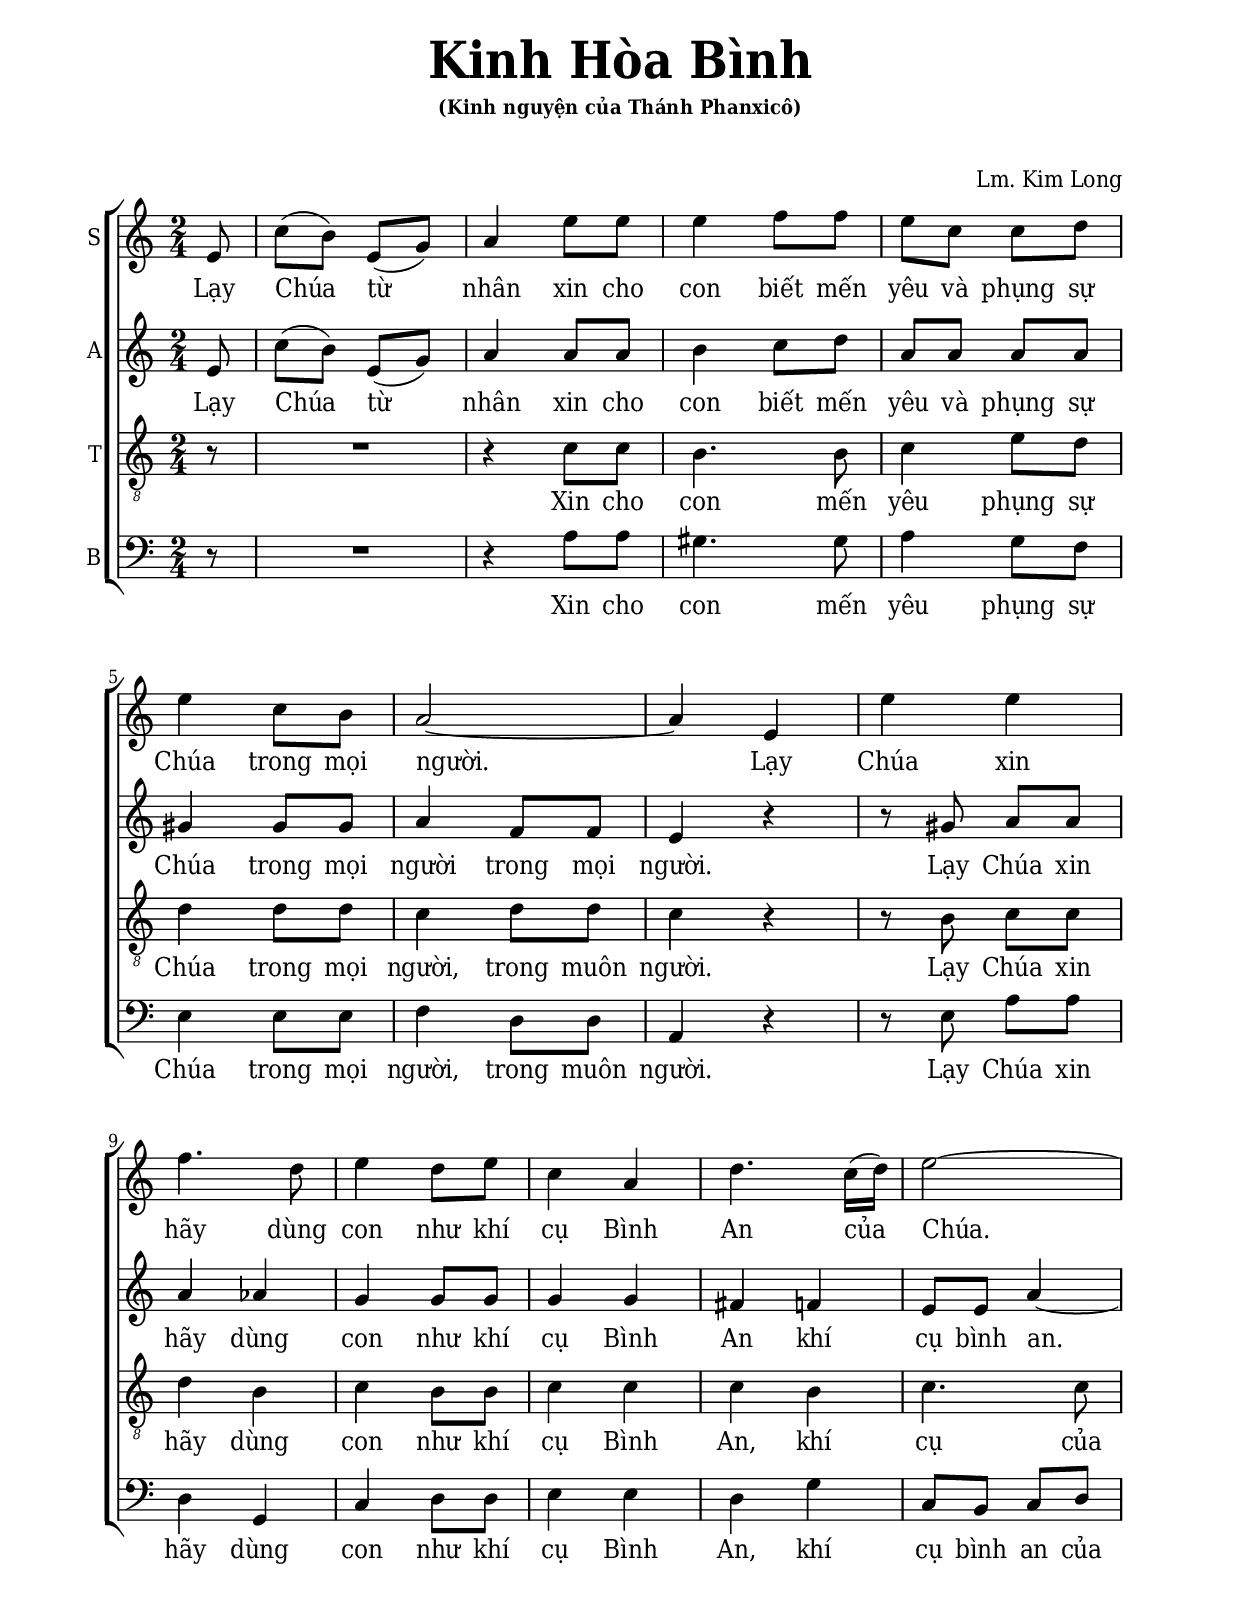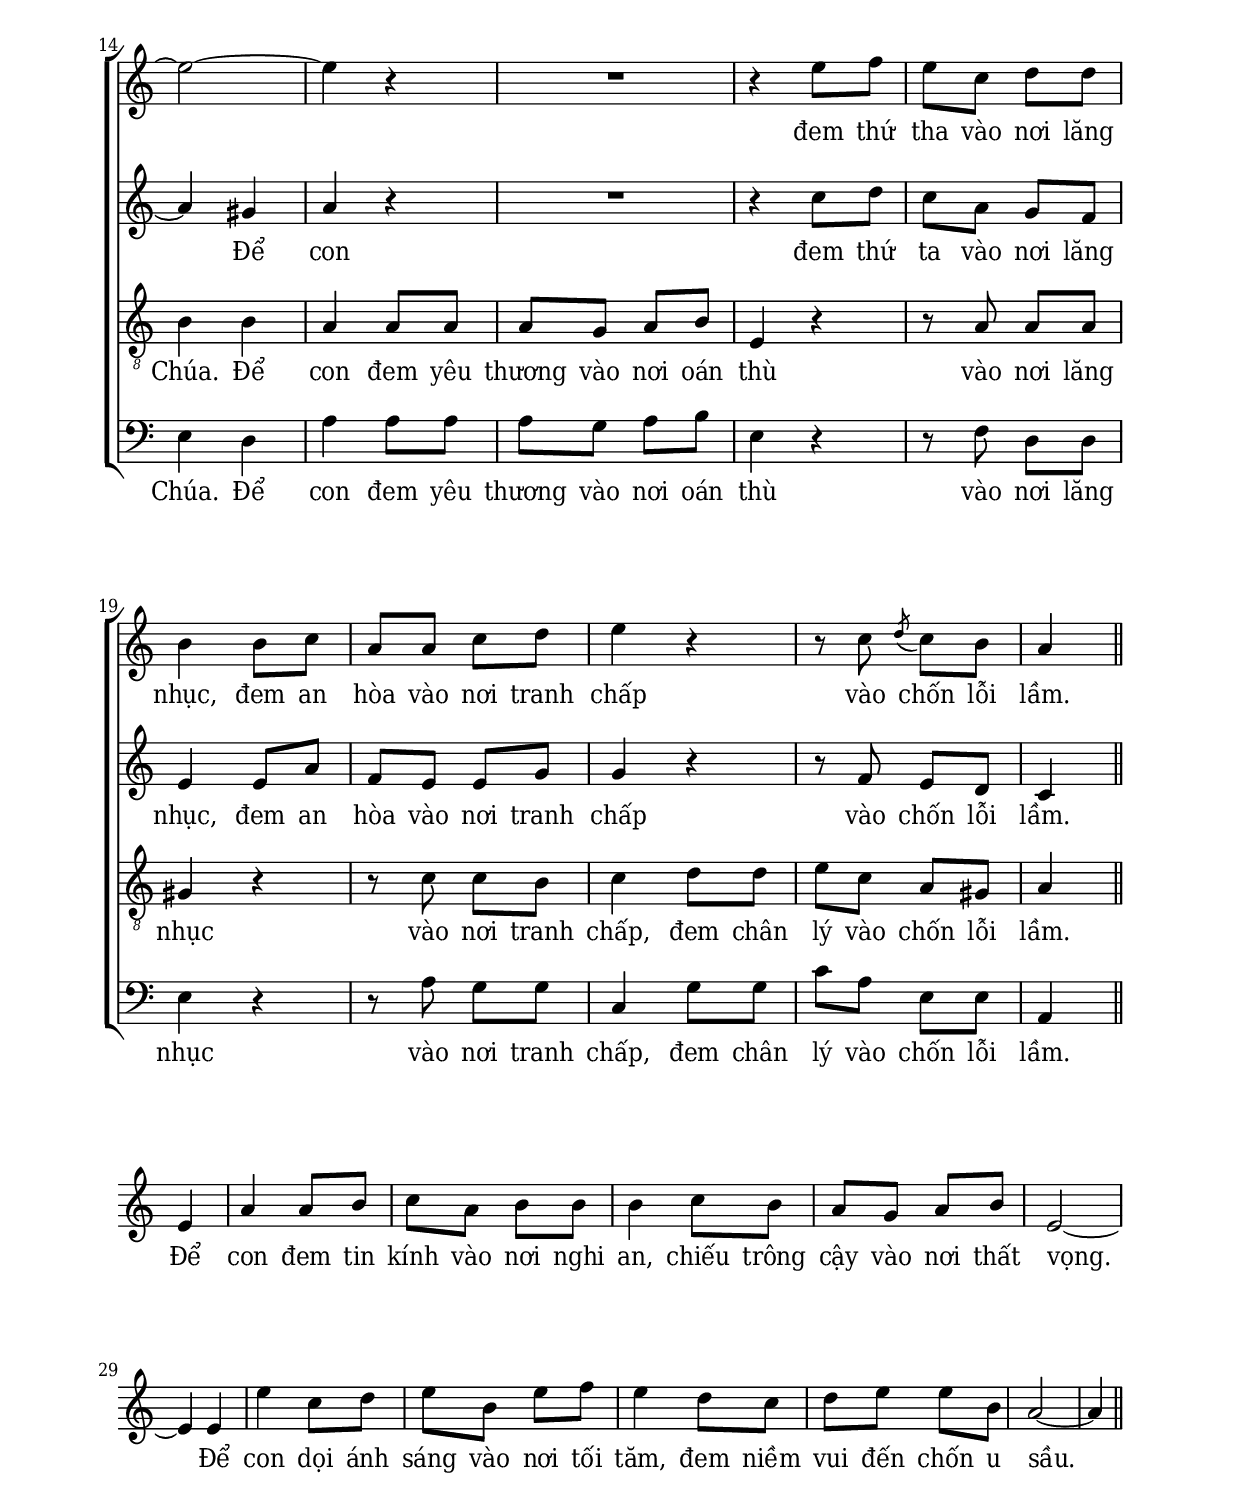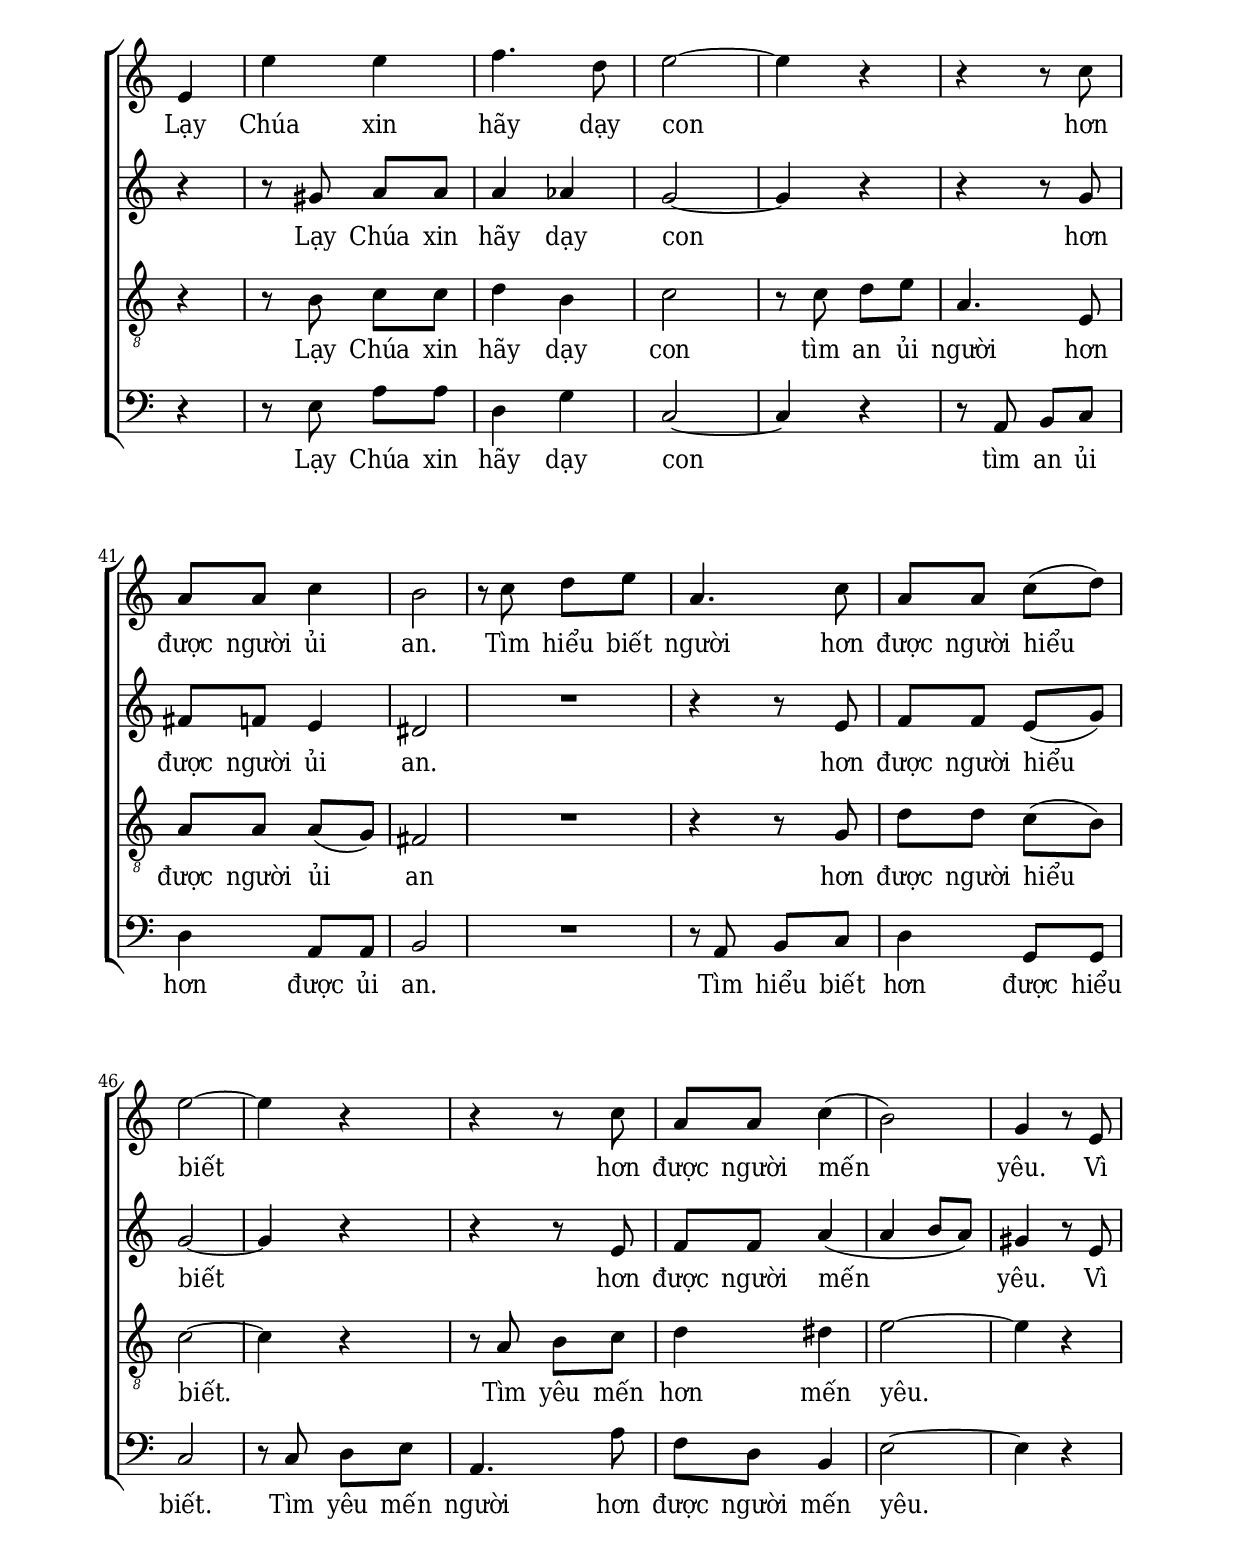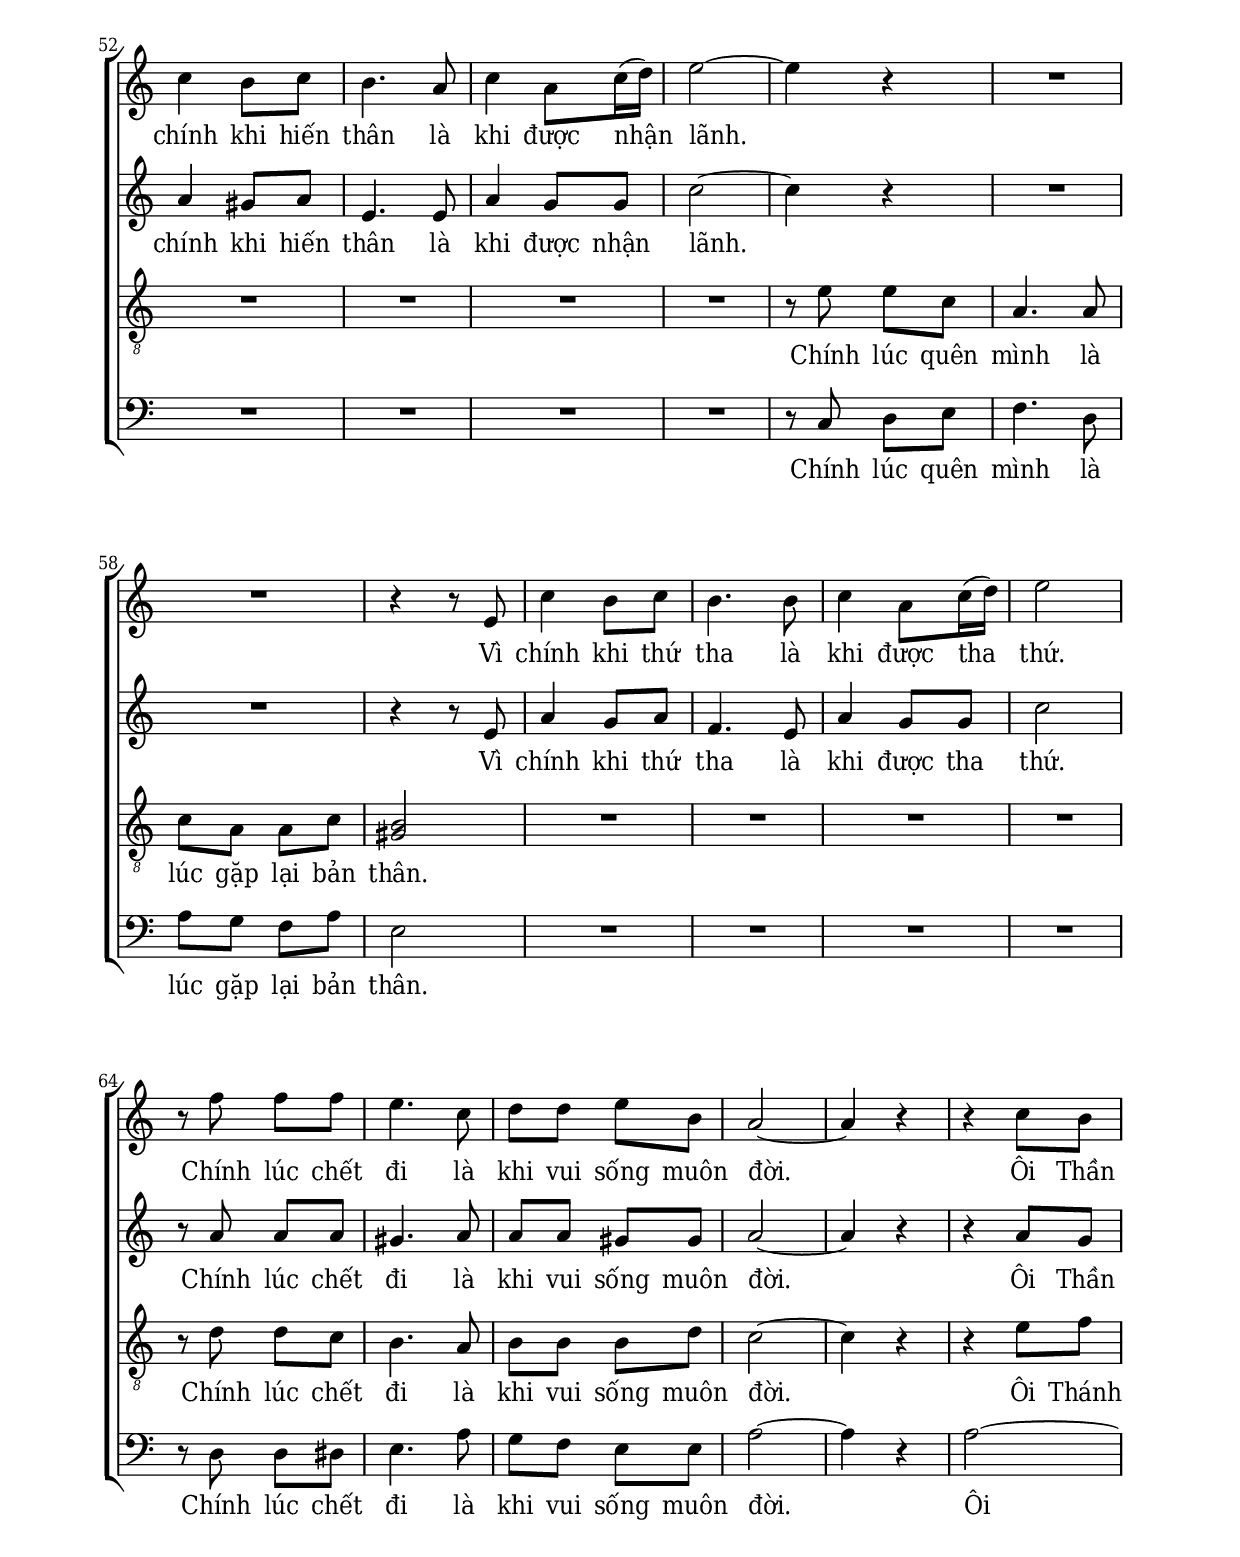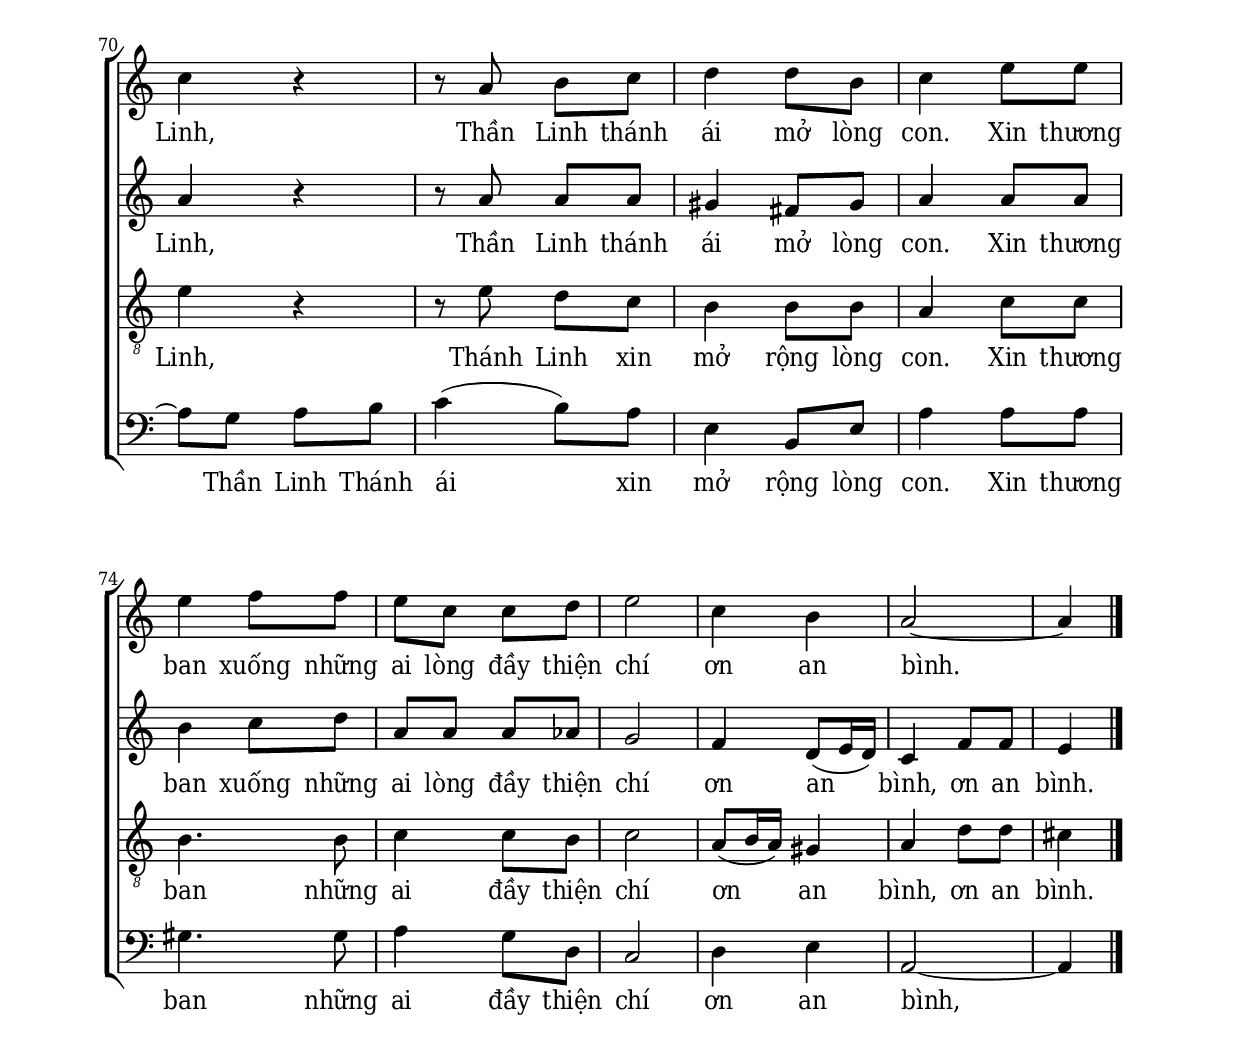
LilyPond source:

% Cài đặt chung\
\version "2.22.1"
\include "english.ly"

\header {
  title = \markup { \fontsize #3 "Kinh Hòa Bình" }
  subsubtitle = "(Kinh nguyện của Thánh Phanxicô)"
  composer = " "
  arranger = "Lm. Kim Long"
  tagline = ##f
}

% Nhạc
nhacPhienKhucSopMot = \relative c' {
  \partial 8 e8 |
  c' (b) e, (g) |
  a4 e'8 e |
  e4 f8 f |
  e c c d |
  e4 c8 b |
  a2 ~ |
  a4 e |
  e' e |
  f4. d8 |
  e4 d8 e |
  c4 a |
  d4. c16 (d) |
  e2 ~ |
  e ~ |
  e4 r |
  R2
  r4 e8 f |
  e c d d |
  b4 b8 c |
  a a c d |
  e4 r |
  r8 c \slashedGrace { d8(} c) b |
  a4 \bar "||"\break
  
  e4 |
  a a8 b |
  c a b b |
  b4 c8 b |
  a g a b |
  e,2 ~ |
  e4 e |
  e'4 c8 d |
  e b e f |
  e4 d8 c |
  d e e b |
  a2 ~ |
  a4 \bar "||" \break
  
  e4 |
  e'4 e |
  f4. d8 |
  e2 ~ |
  e4 r |
  r r8 c |
  a a c4 |
  b2 |
  r8 c d e |
  a,4. c8 |
  a a c (d) |
  e2 ~ |
  e4 r |
  r r8 c |
  a a c4 ( |
  b2) |
  g4 r8 e |
  c'4 b8 c |
  b4. a8
  c4 a8 c16 (d) |
  e2 ~ |
  e4 r |
  R2
  R
  r4 r8 e, |
  c'4 b8 c |
  b4. b8 |
  c4 a8 c16 (d) |
  e2 |
  r8 f f f |
  e4. c8 |
  d d e b |
  a2 ~ |
  a4 r |
  r c8 b |
  c4 r |
  r8 a b c |
  d4 d8 b |
  c4 e8 e |
  e4 f8 f |
  e c c d |
  e2 |
  c4 b |
  a2 ~ |
  a4 \bar "|."
}

nhacPhienKhucAltoMot = \relative c' {
  \partial 8 e8 |
  c' (b) e, (g) |
  a4 a8 a |
  b4 c8 d |
  a a a a |
  gs4 gs8 gs |
  a4 f8 f |
  e4 r4 |
  r8 gs8 a a |
  a4 af |
  g g8 g |
  g4 g |
  fs f! |
  e8 e a4 ~ |
  a gs |
  a r |
  R2
  r4 c8 d |
  c a g f |
  e4 e8 a |
  f e e g |
  g4 r |
  r8 f e d |
  c4
  
  r4
  R2*11
  
  r4 r
  r8 gs' a a |
  a4 af |
  g2 ~ |
  g4 r |
  r r8 g |
  fs f! e4 |
  ds2 |
  R2
  r4 r8 e8 |
  f f e (g) |
  g2 ~ |
  g4 r |
  r r8 e |
  f f a4 ( |
  a b8 a) |
  gs4 r8 e |
  a4 gs8 a |
  e4. e8 |
  a4 g8 g |
  c2 ~ |
  c4 r |
  R2
  R
  r4 r8 e,8 |
  a4 g8 a |
  f4. e8 |
  a4 g8 g |
  c2 |
  r8 a a a |
  gs4. a8 |
  a a gs gs |
  a2 ~ |
  a4 r |
  r a8 g |
  a4 r |
  r8 a a a |
  gs4 fs8 gs |
  a4 a8 a |
  b4 c8 d |
  a a a af |
  g2 |
  f4 d8 (e16 d) |
  c4 f8 f |
  e4
}

nhacPhienKhucTenorMot = \relative c' {
  r8
  R2
  r4 c8 c |
  b4. b8 |
  c4 e8 d |
  d4 d8 d |
  c4 d8 d |
  c4 r |
  r8 b c c |
  d4 b |
  c b8 b |
  c4 c |
  c b |
  c4. c8 |
  b4 b |
  a a8 a |
  a g a b |
  e,4 r |
  r8 a a a |
  gs4 r | r8 c c b |
  c4 d8 d |
  e c a gs |
  a4 r4
  
  R2*11
  r4 r4
  r8 b c c |
  d4 b |
  c2 |
  r8 c d e |
  a,4. e8 |
  a a a (g) |
  fs2 |
  R2 |
  r4 r8 g |
  d' d c (b) |
  c2 ~ |
  c4 r |
  r8 a b c |
  d4 ds |
  e2 ~ |
  e4 r |
  R2
  R2
  R2
  R2
  r8 e e c |
  a4. a8 c a a c |
  <b gs>2 |
  R
  R
  R
  R
  r8 d d c |
  b4. a8 |
  b b b d |
  c2 ~ |
  c4 r |
  r e8 f |
  e4 r |
  r8 e d c |
  b4 b8 b |
  a4 c8 c |
  b4. b8 |
  c4 c8 b |
  c2 |
  a8 (b16 a) gs4 |
  a d8 d |
  cs4
}

nhacPhienKhucBasMot = \relative c' {
  r8
  R2
  r4 a8 a |
  gs4. gs8 |
  a4 g8 f |
  e4 e8 e |
  f4 d8 d |
  a4 r |
  r8 e' a a |
  d,4 g, |
  c d8 d |
  e4 e |
  d g |
  c,8 b c d |
  e4 d |
  a' a8 a |
  a g a b |
  e,4 r |
  r8 f8 d d |
  e4 r |
  r8 a g g |
  c,4 g'8 g |
  c a e e |
  a,4 r
  
  R2*11
  r4 r4
  r8 e' a a |
  d,4 g |
  c,2 ~ |
  c4 r |
  r8 a b c |
  d4 a8 a |
  b2 |
  R2
  r8 a b c |
  d4 g,8 g |
  c2 |
  r8 c
  d e |
  a,4. a'8 |
  f d b4 |
  e2 ~ |
  e4 r |
  R2
  R
  R
  R
  r8 c d e |
  f4. d8 |
  a' g f a |
  e2 |
  R
  R
  R
  R
  r8 d d ds |
  e4. a8 |
  g8 f e e |
  a2 ~ |
  a4 r |
  a2 ~ |
  a8 g a b |
  c4 ( b8) a |
  e4 b8 e |
  a4 a8 a |
  gs4. gs8 |
  a4 g8 d |
  c2 |
  d4 e |
  a,2 ~ |
  a4
}

% Lời phiên khúc
loiPhienKhucSopMot = \lyrics {
  Lạy Chúa từ nhân
  xin cho con biết mến yêu và phụng sự Chúa trong mọi người.
  Lạy Chúa xin hãy dùng con như khí cụ Bình An của Chúa.
  đem thứ tha vào nơi lăng nhục,
  đem an hòa vào nơi tranh chấp
  vào chốn lỗi lầm.
  
  Để con đem tin kính vào nơi nghi an,
  chiếu trông cậy vào nơi thất vọng.
  Để con dọi ánh sáng vào nơi tối tăm,
  đem niềm vui đến chốn u sầu.
  
  Lạy Chúa xin hãy dạy con
  hơn được người ủi an.
  Tìm hiểu biết người hơn được người hiểu biết
  hơn được người mến yêu.
  Vì chính khi hiến thân
  là khi được nhận lãnh.
  Vì chính khi thứ tha
  là khi được tha thứ.
  Chính lúc chết đi
  là khi vui sống muôn đời.
  Ôi Thần Linh, Thần Linh thánh ái
  mở lòng con.
  Xin thương ban xuống những ai lòng đầy thiện chí
  ơn an bình.
}

loiPhienKhucAltoMot = \lyrics {
  Lạy Chúa từ nhân
  xin cho con biết mến yêu và phụng sự Chúa trong mọi người
  trong mọi người.
  Lạy Chúa xin hãy dùng
  con như khí cụ Bình An
  khí cụ bình an.
  Để con
  đem thứ ta vào nơi lăng nhục,
  đem an hòa vào nơi tranh chấp
  vào chốn lỗi lầm.
  
  Lạy Chúa xin hãy dạy con
  hơn được người ủi an.
  hơn được người hiểu biết
  hơn được người mến yêu.
  Vì chính khi hiến thân là khi được nhận lãnh.
  Vì chính khi thứ tha là khi được tha thứ.
  Chính lúc chết đi là khi vui sống muôn đời.
  Ôi Thần Linh,
  Thần Linh thánh ái mở lòng con.
  Xin thương ban xuống những ai lòng đầy thiện chí
  ơn an bình, ơn an bình.
}

loiPhienKhucTenorMot = \lyrics {
  Xin cho con mến yêu phụng sự Chúa trong mọi người,
  trong muôn người.
  Lạy Chúa xin hãy dùng con như khí cụ Bình An,
  khí cụ của Chúa.
  Để con đem yêu thương vào nơi oán thù
  vào nơi lăng nhục
  vào nơi tranh chấp,
  đem chân lý vào chốn lỗi lầm.
  
  Lạy Chúa xin hãy dạy con
  tìm an ủi người hơn được người ủi an
  hơn được người hiểu biết.
  Tìm yêu mến hơn mến yêu.
  Chính lúc quên mình là lúc gặp lại bản thân.
  Chính lúc chết đi là khi vui sống muôn đời.
  Ôi Thánh Linh,
  Thánh Linh xin mở rộng lòng con.
  Xin thương ban những ai đầy thiện chí
  ơn an bình, ơn an bình.
}

loiPhienKhucBasMot = \lyrics {
  Xin cho con mến yêu phụng sự Chúa trong mọi người,
  trong muôn người.
  Lạy Chúa xin hãy dùng con như khí cụ Bình An,
  khí cụ bình an của Chúa.
  Để con đem yêu thương vào nơi oán thù
  vào nơi lăng nhục
  vào nơi tranh chấp,
  đem chân lý vào chốn lỗi lầm.
  
  Lạy Chúa xin hãy dạy con
  tìm an ủi hơn được ủi an.
  Tìm hiểu biết hơn được hiểu biết.
  Tìm yêu mến người hơn được người mến yêu.
  Chính lúc quên mình là lúc gặp lại bản thân.
  Chính lúc chết đi là khi vui sống muôn đời.
  Ôi Thần Linh Thánh ái xin mở rộng lòng con.
  Xin thương ban những ai đầy thiện chí
  ơn an bình, ơn an bình.
}

% Dàn trang
\paper {
  #(set-paper-size "a4")
  top-margin = 15\mm
  bottom-margin = 20\mm
  left-margin = 20\mm
  right-margin = 20\mm
  indent = #0
  #(define fonts
	 (make-pango-font-tree "Deja Vu Serif Condensed"
	 		       "Deja Vu Serif Condensed"
			       "Deja Vu Serif Condensed"
			       (/ 20 20)))
  print-page-number = ##f
  system-system-spacing = #'((basic-distance . 13)
                             (minimum-distance . 13)
                             (padding . 2))
  score-system-spacing = #'((basic-distance . 13)
                             (minimum-distance . 13)
                             (padding . 2))
  %page-count = 5
}

TongNhip = {
  \key c \major \time 2/4
  \set Timing.beamExceptions = #'()
  \set Timing.baseMoment = #(ly:make-moment 1/4)
}

% Đổi kích thước nốt cho bè phụ
notBePhu =
#(define-music-function (font-size music) (number? ly:music?)
   (for-some-music
     (lambda (m)
       (if (music-is-of-type? m 'rhythmic-event)
           (begin
             (set! (ly:music-property m 'tweaks)
                   (cons `(font-size . ,font-size)
                         (ly:music-property m 'tweaks)))
             #t)
           #f))
     music)
   music)

\score {
  \new ChoirStaff <<
    \new Staff \with {
      instrumentName = #"S"
    } <<
      \new Voice = "beSop" { \clef treble \TongNhip \nhacPhienKhucSopMot }
      \new Lyrics \lyricsto beSop \loiPhienKhucSopMot
    >>
    \new Staff \with {
      instrumentName = #"A"
    } <<
      \new Voice = "beAlto" { \clef treble \TongNhip \nhacPhienKhucAltoMot }
      \new Lyrics \lyricsto beAlto \loiPhienKhucAltoMot
    >>
    \new Staff \with {
      instrumentName = #"T"
    } <<
      \new Voice = "beTenor" { \clef "violin_8" \TongNhip \nhacPhienKhucTenorMot }
      \new Lyrics \lyricsto beTenor \loiPhienKhucTenorMot
    >>
    \new Staff \with {
      instrumentName = #"B"
    } <<
      \new Voice = "beBass" { \clef bass \TongNhip \nhacPhienKhucBasMot }
      \new Lyrics \lyricsto beBass \loiPhienKhucBasMot
    >>
  >>
  \layout {
    \override Lyrics.LyricSpace.minimum-distance = #1.2
    %\override Score.BarNumber.break-visibility = ##(#f #f #f)
    \context {
      \Staff \RemoveEmptyStaves
      \override VerticalAxisGroup.remove-first = ##t
    }
  }
}
